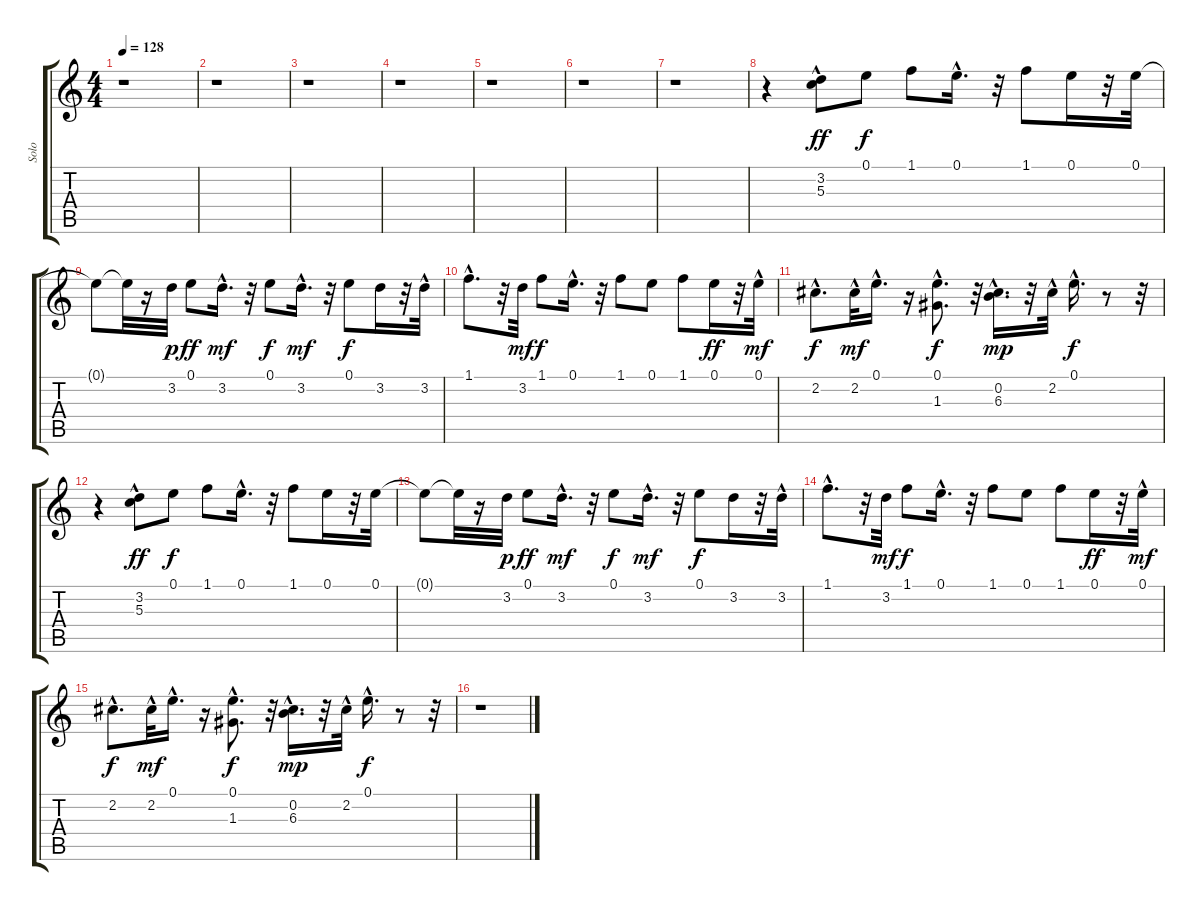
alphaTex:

\track ("Solo " "Solo ") {instrument acousticguitarsteel}
\staff {score tabs}
\tuning (E4 B3 G3 D3 A2 E2) {hide}
\ts (4 4)
\tempo 128
\clef g2
\ks c
r.1{dy f} |
r.1 |
r.1 |
r.1 |
r.1 |
r.1 |
r.1 |
r.4 (3.2{hac} 5.3).8{dy ff} 0.1.8{dy f} 1.1.8 0.1{hac}.16{d} r.32 1.1.8 0.1.16 r.32 0.1.32 |
0.1{t}.8 0.1{t}.32 r.16 3.2.32{dy p} 0.1.8{dy ff} 3.2{hac}.16{d dy mf} r.32 0.1.8{dy f} 3.2{hac}.16{d dy mf} r.32 0.1.8{dy f} 3.2.16 r.32 3.2{hac}.32 |
1.1{hac}.8{d} r.32 3.2.32{dy mf} 1.1.8{dy f} 0.1{hac}.16{d} r.32 1.1.8 0.1.8 1.1.8 0.1.16{dy ff} r.32 0.1{hac}.32{dy mf} |
2.2{hac}.8{d dy f} 2.2{hac}.32{dy mf} 0.1{hac}.16{d} r.16 (0.1{hac} 1.3{hac}).8{d dy f} r.32 (0.2{hac} 6.3{hac}).16{d dy mp} r.32 2.2{hac}.32 0.1{hac}.16{d dy f} r.8 r.32 |
r.4 (3.2{hac} 5.3).8{dy ff} 0.1.8{dy f} 1.1.8 0.1{hac}.16{d} r.32 1.1.8 0.1.16 r.32 0.1.32 |
0.1{t}.8 0.1{t}.32 r.16 3.2.32{dy p} 0.1.8{dy ff} 3.2{hac}.16{d dy mf} r.32 0.1.8{dy f} 3.2{hac}.16{d dy mf} r.32 0.1.8{dy f} 3.2.16 r.32 3.2{hac}.32 |
1.1{hac}.8{d} r.32 3.2.32{dy mf} 1.1.8{dy f} 0.1{hac}.16{d} r.32 1.1.8 0.1.8 1.1.8 0.1.16{dy ff} r.32 0.1{hac}.32{dy mf} |
2.2{hac}.8{d dy f} 2.2{hac}.32{dy mf} 0.1{hac}.16{d} r.16 (0.1{hac} 1.3{hac}).8{d dy f} r.32 (0.2{hac} 6.3{hac}).16{d dy mp} r.32 2.2{hac}.32 0.1{hac}.16{d dy f} r.8 r.32 |
r.1
